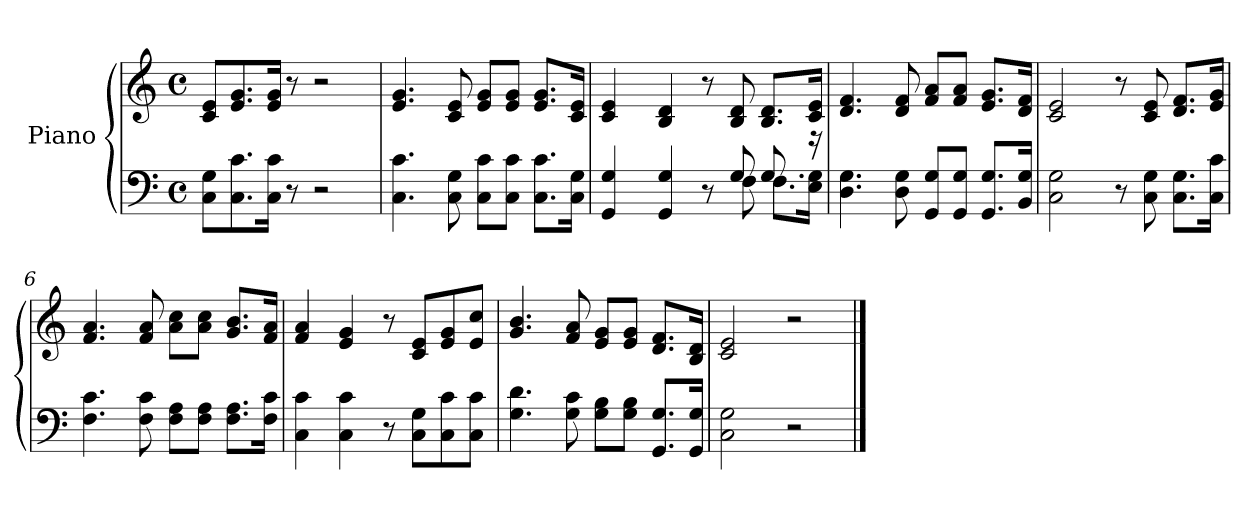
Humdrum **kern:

**kern	**kern
*part1	*part1
*staff2	*staff1
*I"Piano	*
*clefF4	*clefG2
*k[]	*k[]
*M4/4	*M4/4
*met(c)	*met(c)
=1	=1
8C\ 8G\L	8c/ 8e/L
8.C\ 8.c\	8.e/ 8.g/
16C\ 16c\Jk	16e/ 16g/Jk
8r	8r
2r	2r
=2	=2
4.C\ 4.c\	4.e/ 4.g/
8C\ 8G\	8c/ 8e/
8C\ 8c\L	8e/ 8g/L
8C\ 8c\J	8e/ 8g/J
8.C\ 8.c\L	8.e/ 8.g/L
16C\ 16G\Jk	16c/ 16e/Jk
=3	=3
*^	*
4GG/ 4G/	8ryy	4c/ 4e/
*v	*v	*
4GG/ 4G/	4B/ 4d/
8r	8r
*^	*
8G/	8F\	8B/ 8d/
8.G/	8.F\L	8.B/ 8.d/L
16r	16E\ 16G\Jk	16c/ 16e/Jk
*v	*v	*
!!LO:LB:g=z
=4	=4
4.D\ 4.G\	4.d/ 4.f/
8D\ 8G\	8d/ 8f/
8GG/ 8G/L	8f/ 8a/L
8GG/ 8G/J	8f/ 8a/J
8.GG/ 8.G/L	8.e/ 8.g/L
16BB/ 16G/Jk	16d/ 16f/Jk
=5	=5
2C\ 2G\	2c/ 2e/
8r	8r
8C\ 8G\	8c/ 8e/
8.C\ 8.G\L	8.d/ 8.f/L
16C\ 16c\Jk	16e/ 16g/Jk
=6	=6
4.F\ 4.c\	4.f/ 4.a/
8F\ 8c\	8f/ 8a/
8F\ 8A\L	8a\ 8cc\L
8F\ 8A\J	8a\ 8cc\J
8.F\ 8.A\L	8.g/ 8.b/L
16F\ 16c\Jk	16f/ 16a/Jk
!!LO:LB:g=z
=7	=7
4C\ 4c\	4f/ 4a/
4C\ 4c\	4e/ 4g/
8r	8r
8C\ 8G\L	8c/ 8e/L
8C\ 8c\	8e/ 8g/
8C\ 8c\J	8e/ 8cc/J
=8	=8
4.G\ 4.d\	4.g/ 4.b/
8G\ 8c\	8f/ 8a/
8G\ 8B\L	8e/ 8g/L
8G\ 8B\J	8e/ 8g/J
8.GG/ 8.G/L	8.d/ 8.f/L
16GG/ 16G/Jk	16B/ 16d/Jk
=9	=9
2C\ 2G\	2c/ 2e/
2r	2r
==	==
*-	*-
